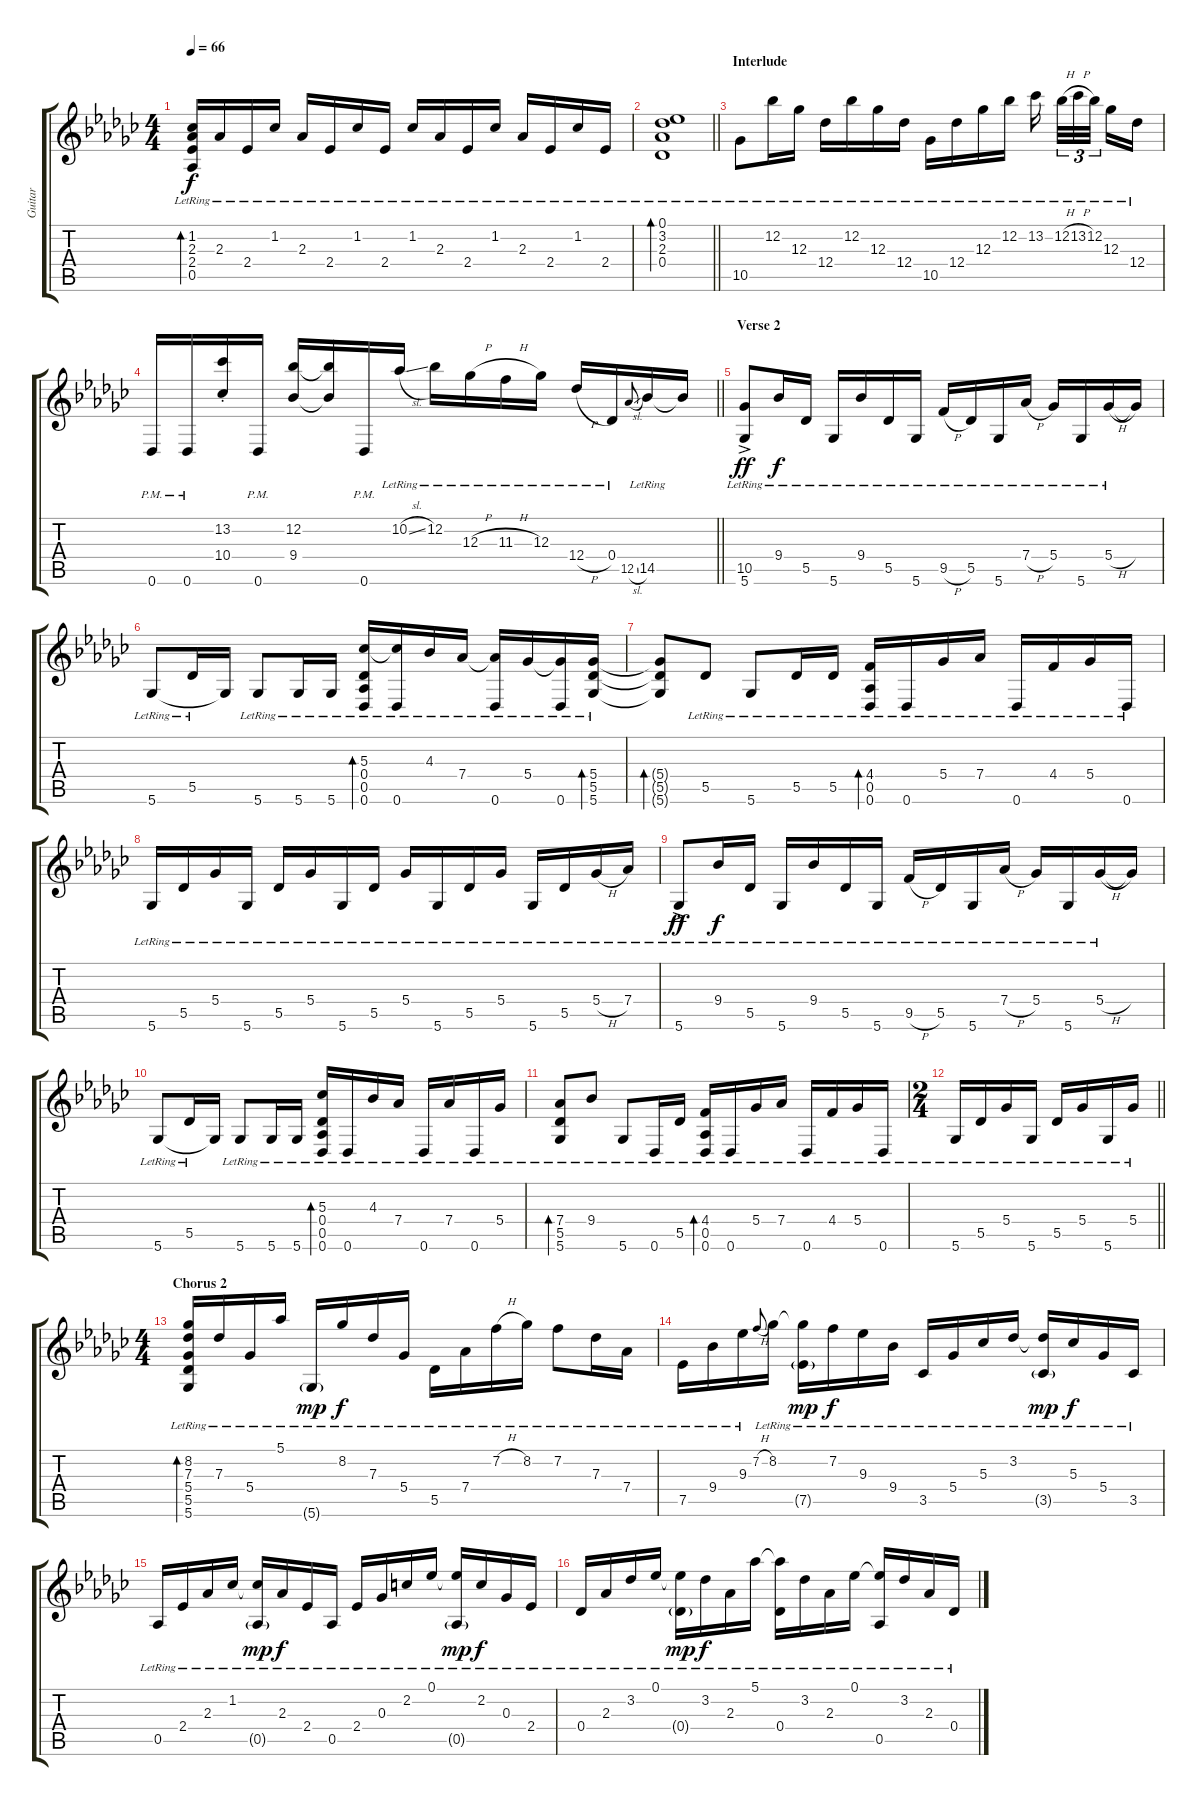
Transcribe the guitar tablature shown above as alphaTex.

\track ("Guitar" "Guitar") {instrument electricguitarjazz}
\staff {score tabs}
\tuning (Eb4 Bb3 Gb3 Db3 Ab2 Db2) {hide}
\ts (4 4)
\tempo 66
\clef g2
\ks gb
(1.2{lr} 2.3{lr} 2.4{lr} 0.5{lr}).16{bd 120 dy f} 2.3{lr}.16 2.4{lr}.16 1.2{lr}.16 2.3{lr}.16 2.4{lr}.16 1.2{lr}.16 2.4{lr}.16 1.2{lr}.16 2.3{lr}.16 2.4{lr}.16 1.2{lr}.16 2.3{lr}.16 2.4{lr}.16 1.2{lr}.16 2.4{lr}.16 |
\barLineRight lightlight
(0.1{lr} 3.2{lr} 2.3{lr} 0.4{lr}).1{bd 120} |
\section ("" "Interlude")
10.5{lr}.8 12.2{lr}.16 12.3{lr}.16 12.4{lr}.16 12.2{lr}.16 12.3{lr}.16 12.4{lr}.16 10.5{lr}.16 12.4{lr}.16 12.3{lr}.16 12.2{lr}.16 13.2{lr}.16{beam splitsecondary} 12.2{h lr}.32{tu (3 2)} 13.2{h lr}.32{tu (3 2)} 12.2{lr}.32{tu (3 2) beam splitsecondary} 12.3{lr}.16 12.4{lr}.16 |
\barLineRight lightlight
0.6{pm}.16 0.6{pm}.16 (13.2{st} 10.4{st}).16 0.6{pm}.16 (12.2 9.4).16 (12.2{t} 9.4{t}).16 0.6{pm}.16 10.2{sl lr}.16 12.2{lr}.16 12.3{h lr}.16 11.3{h lr}.16 12.3{lr}.16 12.4{h lr}.16 0.4{lr}.16 12.5{sl}.8{gr onbeat} 14.5{lr}.16 14.5{t}.16 |
\section ("" "Verse 2")
(10.5 5.6{ac lr}).8{dy ff} 9.4{lr}.16{dy f} 5.5{lr}.16 5.6{lr}.16 9.4{lr}.16 5.5{lr}.16 5.6{lr}.16 9.5{h lr}.16 5.5{lr}.16 5.6{lr}.16 7.4{h lr}.16 5.4{lr}.16 5.6{lr}.16 5.4{h lr}.16 5.4{t}.16 |
5.6{lr}.8 5.5{lr}.16 5.6{t}.16 5.6{lr}.8 5.6{lr}.16 5.6{lr}.16 (5.3{lr} 0.4{lr} 0.5{lr} 0.6{lr}).16{bd 60} (5.3{t} 0.6{lr}).16 4.3{lr}.16 7.4{lr}.16 (7.4{t} 0.6{lr}).16 5.4{lr}.16 (5.4{t} 0.6{lr}).16 (5.4{lr} 5.5{lr} 5.6{lr}).16{bd 60} |
(5.4{t} 5.5{t} 5.6{t}).8{bd 120} 5.5{lr}.8 5.6{lr}.8 5.5{lr}.16 5.5{lr}.16 (4.4{lr} 0.5{lr} 0.6{lr}).16{bd 60} 0.6{lr}.16 5.4{lr}.16 7.4{lr}.16 0.6{lr}.16 4.4{lr}.16 5.4{lr}.16 0.6{lr}.16 |
5.6{lr}.16 5.5{lr}.16 5.4{lr}.16 5.6{lr}.16 5.5{lr}.16 5.4{lr}.16 5.6{lr}.16 5.5{lr}.16 5.4{lr}.16 5.6{lr}.16 5.5{lr}.16 5.4{lr}.16 5.6{lr}.16 5.5{lr}.16 5.4{h lr}.16 7.4{lr}.16 |
5.6{ac lr}.8{dy ff} 9.4{lr}.16{dy f} 5.5{lr}.16 5.6{lr}.16 9.4{lr}.16 5.5{lr}.16 5.6{lr}.16 9.5{h lr}.16 5.5{lr}.16 5.6{lr}.16 7.4{h lr}.16 5.4{lr}.16 5.6{lr}.16 5.4{h lr}.16 5.4{t}.16 |
5.6{lr}.8 5.5{lr}.16 5.6{t}.16 5.6{lr}.8 5.6{lr}.16 5.6{lr}.16 (5.3{lr} 0.4{lr} 0.5{lr} 0.6{lr}).16{bd 60} 0.6{lr}.16 4.3{lr}.16 7.4{lr}.16 0.6{lr}.16 7.4{lr}.16 0.6{lr}.16 5.4{lr}.16 |
(7.4{lr} 5.5{lr} 5.6{lr}).8{bd 120} 9.4{lr}.8 5.6{lr}.8 0.6{lr}.16 5.5{lr}.16 (4.4{lr} 0.5{lr} 0.6{lr}).16{bd 120} 0.6{lr}.16 5.4{lr}.16 7.4{lr}.16 0.6{lr}.16 4.4{lr}.16 5.4{lr}.16 0.6{lr}.16 |
\ts (2 4)
\barLineRight lightlight
5.6{lr}.16 5.5{lr}.16 5.4{lr}.16 5.6{lr}.16 5.5{lr}.16 5.4{lr}.16 5.6{lr}.16 5.4{lr}.16 |
\ts (4 4)
\section ("" "Chorus 2")
(8.2{lr} 7.3{lr} 5.4{lr} 5.5{lr} 5.6{lr}).16{bd 120} 7.3{lr}.16 5.4{lr}.16 5.1{lr}.16 5.6{g lr}.16{dy mp} 8.2{lr}.16{dy f} 7.3{lr}.16 5.4{lr}.16 5.5{lr}.16 7.4{lr}.16 7.2{h lr}.16 8.2{lr}.16 7.2{lr}.8 7.3{lr}.16 7.4{lr}.16 |
7.5{lr}.16 9.4{lr}.16 9.3{lr}.16 7.2{h}.8{gr onbeat} 8.2{lr}.16 (8.2{t} 7.5{g lr}).16{dy mp} 7.2{lr}.16{dy f} 9.3{lr}.16 9.4{lr}.16 3.5{lr}.16 5.4{lr}.16 5.3{lr}.16 3.2{lr}.16 (3.2{t} 3.5{g lr}).16{dy mp} 5.3{lr}.16{dy f} 5.4{lr}.16 3.5{lr}.16 |
0.5{lr}.16 2.4{lr}.16 2.3{lr}.16 1.2{lr}.16 (1.2{t} 0.5{g lr}).16{dy mp} 2.3{lr}.16{dy f} 2.4{lr}.16 0.5{lr}.16 2.4{lr}.16 0.3{lr}.16 2.2{lr}.16 0.1{lr}.16 (0.1{t} 0.5{g lr}).16{dy mp} 2.2{lr}.16{dy f} 0.3{lr}.16 2.4{lr}.16 |
0.4{lr}.16 2.3{lr}.16 3.2{lr}.16 0.1{lr}.16 (0.1{t} 0.4{g lr}).16{dy mp} 3.2{lr}.16{dy f} 2.3{lr}.16 5.1{lr}.16 (5.1{t} 0.4{lr}).16 3.2{lr}.16 2.3{lr}.16 0.1{lr}.16 (0.1{t} 0.5{lr}).16 3.2{lr}.16 2.3{lr}.16 0.4{lr}.16
